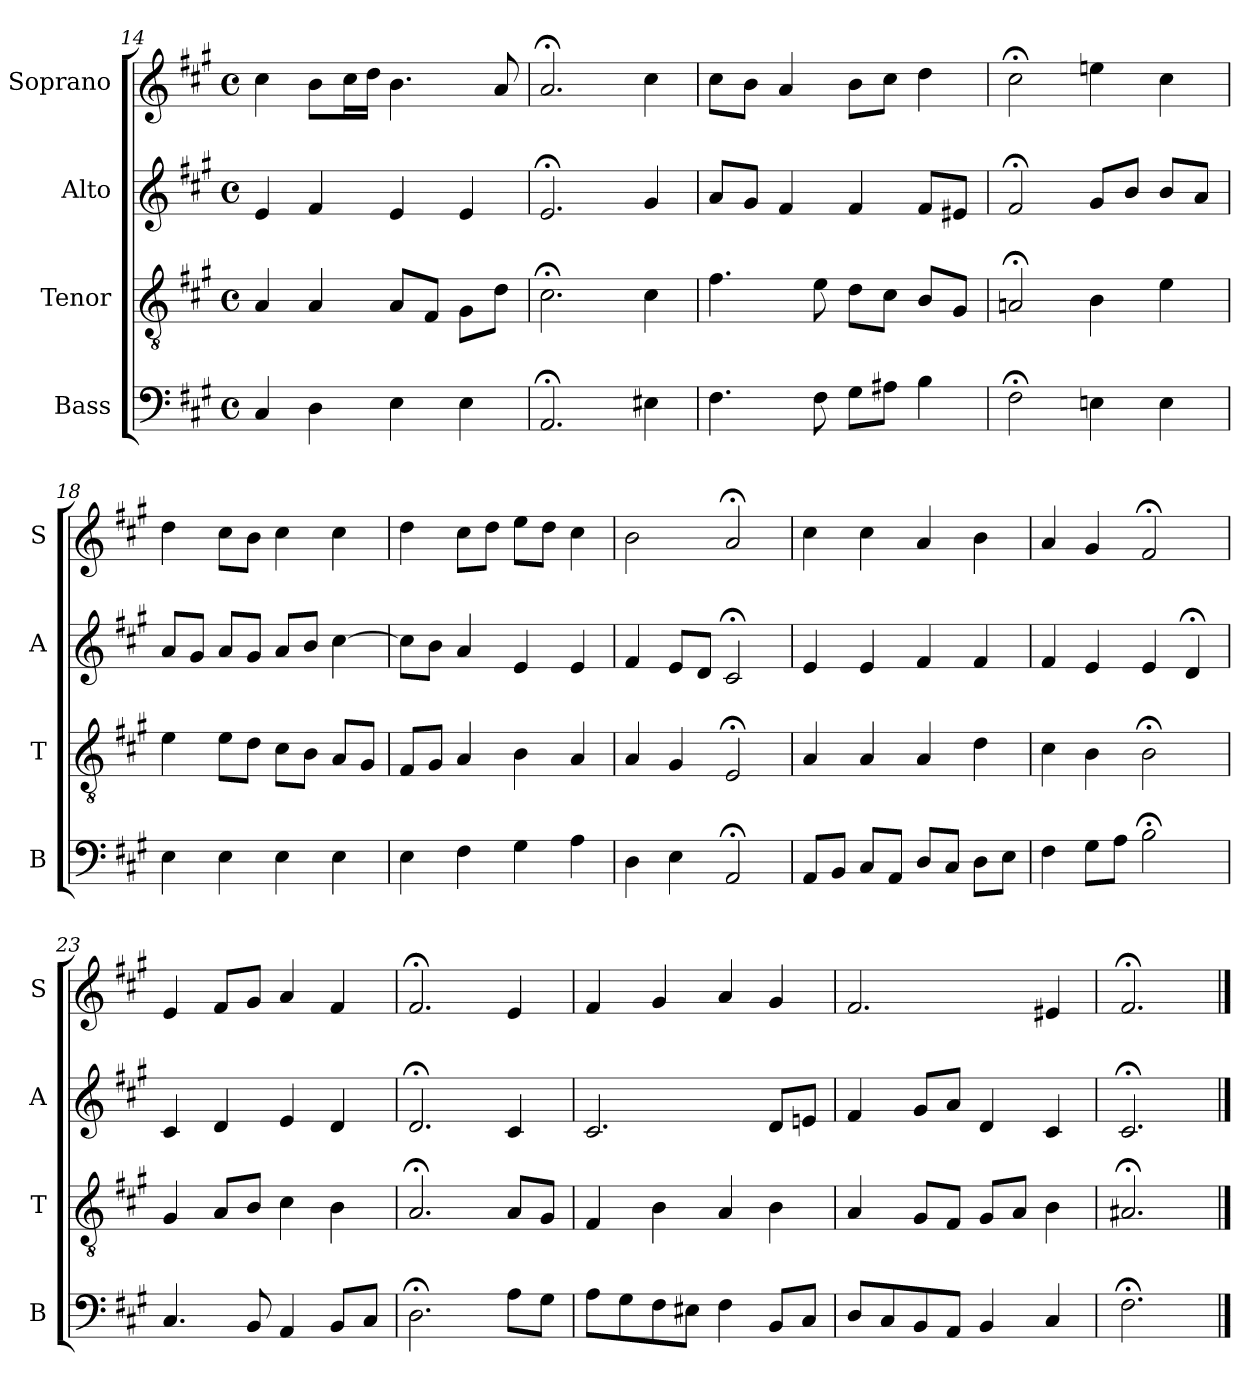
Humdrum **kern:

**kern	**kern	**kern	**kern
*part4	*part3	*part2	*part1
*staff4	*staff3	*staff2	*staff1
*I"Bass	*I"Tenor	*I"Alto	*I"Soprano
*I'B	*I'T	*I'A	*I'S
*clefF4	*clefGv2	*clefG2	*clefG2
*k[f#c#g#]	*k[f#c#g#]	*k[f#c#g#]	*k[f#c#g#]
*f#:	*f#:	*f#:	*f#:
*M4/4	*M4/4	*M4/4	*M4/4
*met(c)	*met(c)	*met(c)	*met(c)
=14	=14	=14	=14
4C#	4A	4e	4cc#
4D	4A	4f#	8bL
.	.	.	16cc#L
.	.	.	16ddJJ
4E	8AL	4e	4.b
.	8F#J	.	.
4E	8G#L	4e	.
.	8dJ	.	8a
=15	=15	=15	=15
2.AA;<	2.c#;<	2.e;<	2.a;<
4E#X	4c#	4g#	4cc#
=16	=16	=16	=16
4.F#	4.f#	8aL	8cc#L
.	.	8g#J	8bJ
.	.	4f#	4a
8F#	8e	.	.
8G#L	8dL	4f#	8bL
8A#XJ	8c#J	.	8cc#J
4B	8BL	8f#L	4dd
.	8G#J	8e#XJ	.
=17	=17	=17	=17
2F#;<	2An;<	2f#;<	2cc#;<
4En	4B	8g#L	4een
.	.	8bJ	.
4E	4e	8bL	4cc#
.	.	8aJ	.
=18	=18	=18	=18
4E	4e	8aL	4dd
.	.	8g#J	.
4E	8eL	8aL	8cc#L
.	8dJ	8g#J	8bJ
4E	8c#L	8aL	4cc#
.	8BJ	8bJ	.
4E	8AL	[4cc#	4cc#
.	8G#J	.	.
=19	=19	=19	=19
4E	8F#L	8cc#L]	4dd
.	8G#J	8bJ	.
4F#	4A	4a	8cc#L
.	.	.	8ddJ
4G#	4B	4e	8eeL
.	.	.	8ddJ
4A	4A	4e	4cc#
=20	=20	=20	=20
4D	4A	4f#	2b
4E	4G#	8eL	.
.	.	8dJ	.
2AA;<	2E;<	2c#;<	2a;<
=21	=21	=21	=21
8AAL	4A	4e	4cc#
8BBJ	.	.	.
8C#L	4A	4e	4cc#
8AAJ	.	.	.
8DL	4A	4f#	4a
8C#J	.	.	.
8DL	4d	4f#	4b
8EJ	.	.	.
=22	=22	=22	=22
4F#	4c#	4f#	4a
8G#L	4B	4e	4g#
8AJ	.	.	.
2B;<	2B;<	4e	2f#;<
.	.	4d;<	.
=23	=23	=23	=23
4.C#	4G#	4c#	4e
.	8AL	4d	8f#L
8BB	8BJ	.	8g#J
4AA	4c#	4e	4a
8BBL	4B	4d	4f#
8C#J	.	.	.
=24	=24	=24	=24
2.D;<	2.A;<	2.d;<	2.f#;<
8AL	8AL	4c#	4e
8G#J	8G#J	.	.
=25	=25	=25	=25
8AL	4F#	2.c#	4f#
8G#	.	.	.
8F#	4B	.	4g#
8E#XJ	.	.	.
4F#	4A	.	4a
8BBL	4B	8dL	4g#
8C#J	.	8enJ	.
=26	=26	=26	=26
8DL	4A	4f#	2.f#
8C#	.	.	.
8BB	8G#L	8g#L	.
8AAJ	8F#J	8aJ	.
4BB	8G#L	4d	.
.	8AJ	.	.
4C#	4B	4c#	4e#X
=27	=27	=27	=27
2.F#;<	2.A#X;<	2.c#;<	2.f#;<
==	==	==	==
*-	*-	*-	*-
